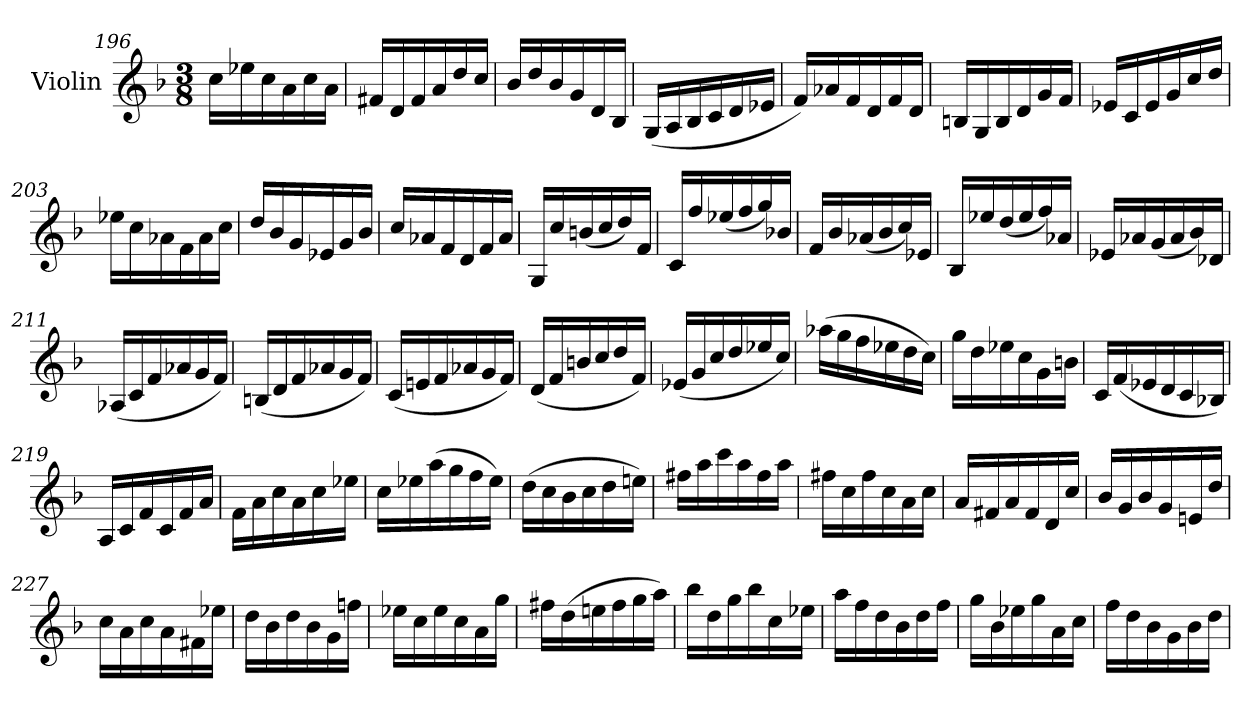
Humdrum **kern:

**kern
*part1
*staff1
*I"Violin
*I'Vln.
*clefG2
*k[b-]
*M3/8
=196
16cc\LL
16ee-X\
16cc\
16a\
16cc\
16a\JJ
=197
16f#X/LL
16d/
16f#/
16a/
16dd/
16cc/JJ
!!LO:LB:g=z
=198
16b-/LL
16dd/
16b-/
16g/
16d/
16B-/JJ
=199
(16G/LL
16A/
16B-/
16c/
16d/
16e-X/JJ
=200
16f/LL)
16a-X/
16f/
16d/
16f/
16d/JJ
=201
16Bn/LL
16G/
16B/
16d/
16g/
16f/JJ
=202
16e-X/LL
16c/
16e-/
16g/
16cc/
16dd/JJ
=203
16ee-X\LL
16cc\
16a-X\
16f\
16a-\
16cc\JJ
=204
16dd/LL
16b-/
16g/
16e-X/
16g/
16b-/JJ
!!LO:PB:g=z
=205
16cc/LL
16a-X/
16f/
16d/
16f/
16a-/JJ
=206
16G/LL
16cc/
(16bn/
16cc/
16dd/)
16f/JJ
=207
16c/LL
16ff/
(16ee-X/
16ff/
16gg/)
16b-X/JJ
=208
16f/LL
16b-/
(16a-X/
16b-/
16cc/)
16e-X/JJ
=209
16B-/LL
16ee-X/
(16dd/
16ee-/
16ff/)
16a-X/JJ
=210
16e-X/LL
16a-X/
(16g/
16a-/
16b-/)
16d-X/JJ
=211
(16A-X/LL
16c/
16f/
16a-X/
16g/
16f/JJ)
=212
(16Bn/LL
16d/
16f/
16a-X/
16g/
16f/JJ)
!!LO:LB:g=z
=213
(16c/LL
16en/
16f/
16a-X/
16g/
16f/JJ)
=214
(16d/LL
16f/
16bn/
16cc/
16dd/
16f/JJ)
=215
(16e-X/LL
16g/
16cc/
16dd/
16ee-X/
16cc/JJ)
=216
(16aa-X\LL
16gg\
16ff\
16ee-X\
16dd\
16cc\JJ)
=217
16gg\LL
16dd\
16ee-X\
16cc\
16g\
16bn\JJ
=218
16c/LL
(16f/
16e-X/
16d/
16c/
16B-X/JJ)
!!LO:LB:g=z
=219
16A/LL
16c/
16f/
16c/
16f/
16a/JJ
=220
16f\LL
16a\
16cc\
16a\
16cc\
16ee-X\JJ
=221
16cc\LL
16ee-X\
(16aa\
16gg\
16ff\
16ee-\JJ)
=222
(16dd\LL
16cc\
16b-\
16cc\
16dd\
16een\JJ)
=223
16ff#X\LL
16aa\
16ccc\
16aa\
16ff#\
16aa\JJ
=224
16ff#X\LL
16cc\
16ff#\
16cc\
16a\
16cc\JJ
=225
16a/LL
16f#X/
16a/
16f#/
16d/
16cc/JJ
=226
16b-/LL
16g/
16b-/
16g/
16en/
16dd/JJ
!!LO:LB:g=z
=227
16cc\LL
16a\
16cc\
16a\
16f#X\
16ee-X\JJ
=228
16dd\LL
16b-\
16dd\
16b-\
16g\
16ffn\JJ
=229
16ee-X\LL
16cc\
16ee-\
16cc\
16a\
16gg\JJ
=230
16ff#X\LL
(16dd\
16een\
16ff#\
16gg\
16aa\JJ)
=231
16bb-\LL
16dd\
16gg\
16bb-\
16cc\
16ee-X\JJ
=232
16aa\LL
16ff\
16dd\
16b-\
16dd\
16ff\JJ
=233
16gg\LL
16b-\
16ee-X\
16gg\
16a\
16cc\JJ
!!LO:LB:g=z
=234
16ff\LL
16dd\
16b-\
16g\
16b-\
16dd\JJ
=
*-
